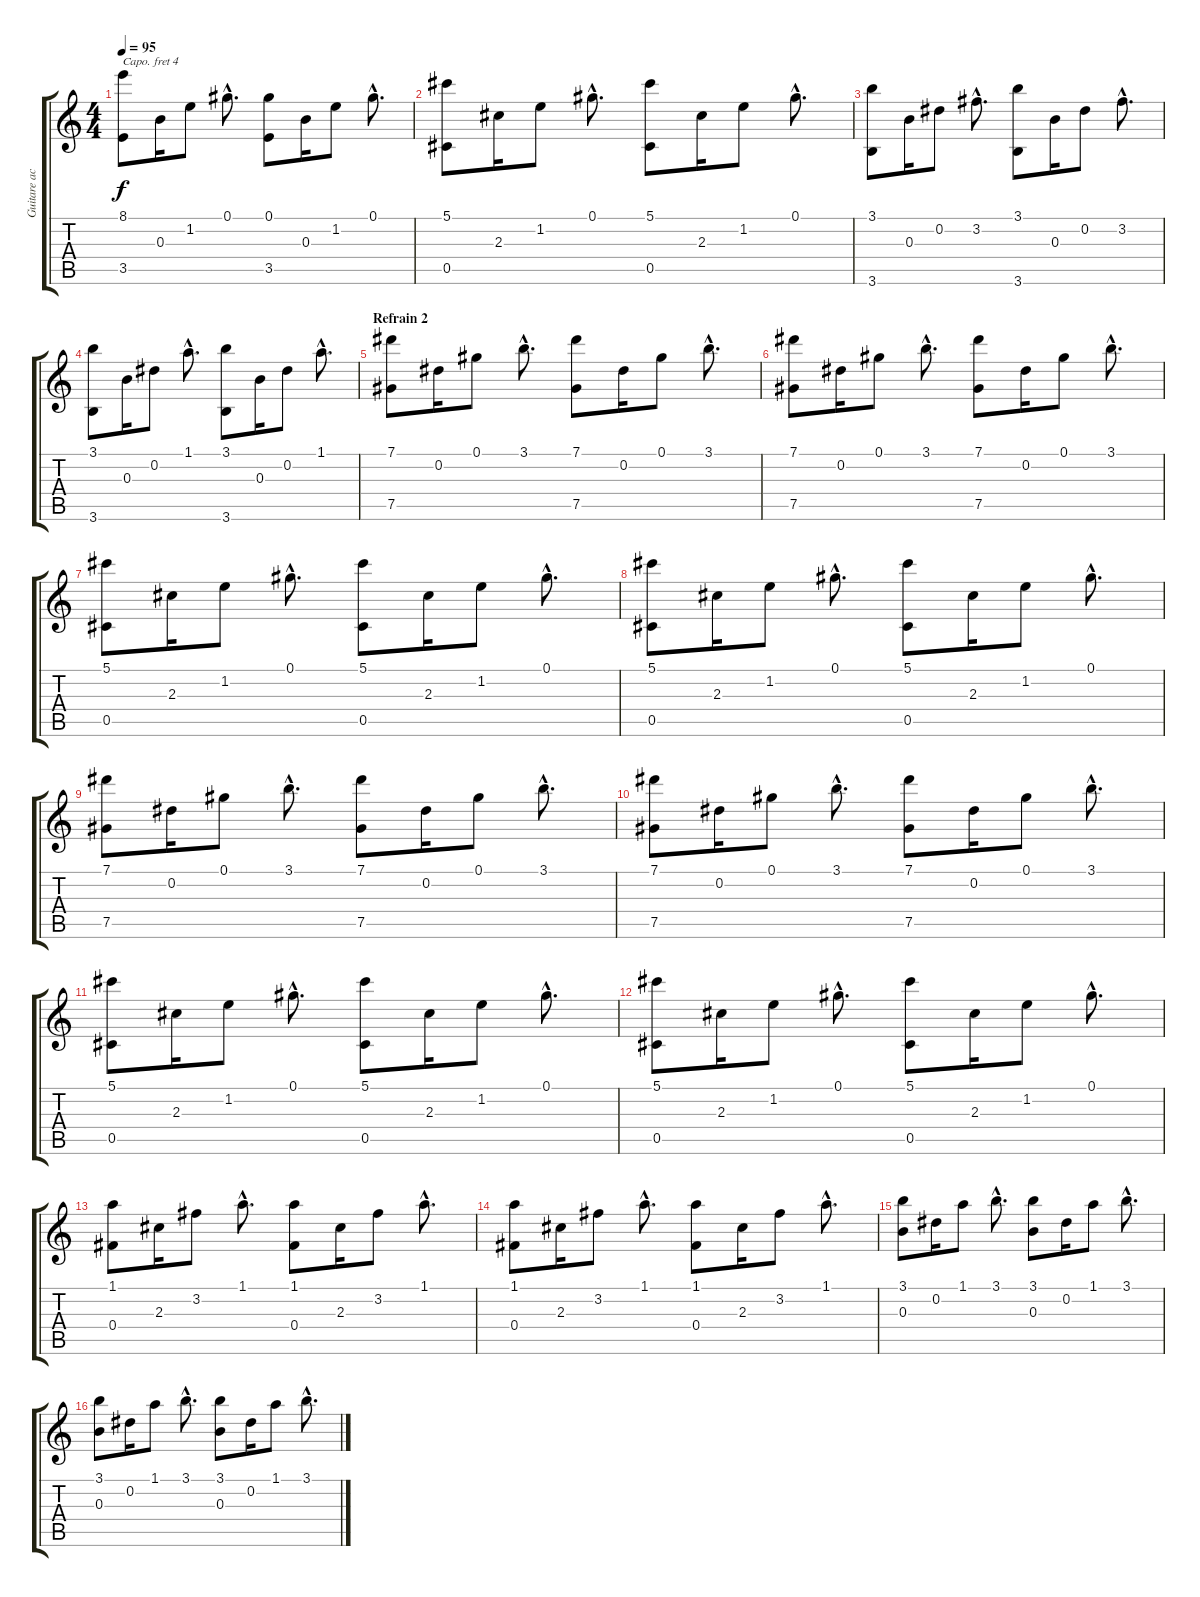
\track ("Guitare acoustique1" "Guitare ac") {instrument acousticguitarsteel}
\staff {score tabs}
\capo 4
\tuning (E4 B3 G3 D3 A2 E2) {hide}
\ts (4 4)
\tempo 95
\clef g2
\ks c
(8.1 3.5).8{dy f} 0.3.16 1.2.8 0.1{hac}.8{d} (0.1 3.5).8 0.3.16 1.2.8 0.1{hac}.8{d} |
(5.1 0.5).8 2.3.16 1.2.8 0.1{hac}.8{d} (5.1 0.5).8 2.3.16 1.2.8 0.1{hac}.8{d} |
(3.1 3.6).8 0.3.16 0.2.8 3.2{hac}.8{d} (3.1 3.6).8 0.3.16 0.2.8 3.2{hac}.8{d} |
(3.1 3.6).8 0.3.16 0.2.8 1.1{hac}.8{d} (3.1 3.6).8 0.3.16 0.2.8 1.1{hac}.8{d} |
\section ("" "Refrain 2")
(7.1 7.5).8 0.2.16 0.1.8 3.1{hac}.8{d} (7.1 7.5).8 0.2.16 0.1.8 3.1{hac}.8{d} |
(7.1 7.5).8 0.2.16 0.1.8 3.1{hac}.8{d} (7.1 7.5).8 0.2.16 0.1.8 3.1{hac}.8{d} |
(5.1 0.5).8 2.3.16 1.2.8 0.1{hac}.8{d} (5.1 0.5).8 2.3.16 1.2.8 0.1{hac}.8{d} |
(5.1 0.5).8 2.3.16 1.2.8 0.1{hac}.8{d} (5.1 0.5).8 2.3.16 1.2.8 0.1{hac}.8{d} |
(7.1 7.5).8 0.2.16 0.1.8 3.1{hac}.8{d} (7.1 7.5).8 0.2.16 0.1.8 3.1{hac}.8{d} |
(7.1 7.5).8 0.2.16 0.1.8 3.1{hac}.8{d} (7.1 7.5).8 0.2.16 0.1.8 3.1{hac}.8{d} |
(5.1 0.5).8 2.3.16 1.2.8 0.1{hac}.8{d} (5.1 0.5).8 2.3.16 1.2.8 0.1{hac}.8{d} |
(5.1 0.5).8 2.3.16 1.2.8 0.1{hac}.8{d} (5.1 0.5).8 2.3.16 1.2.8 0.1{hac}.8{d} |
(1.1 0.4).8 2.3.16 3.2.8 1.1{hac}.8{d} (1.1 0.4).8 2.3.16 3.2.8 1.1{hac}.8{d} |
(1.1 0.4).8 2.3.16 3.2.8 1.1{hac}.8{d} (1.1 0.4).8 2.3.16 3.2.8 1.1{hac}.8{d} |
(3.1 0.3).8 0.2.16 1.1.8 3.1{hac}.8{d} (3.1 0.3).8 0.2.16 1.1.8 3.1{hac}.8{d} |
(3.1 0.3).8 0.2.16 1.1.8 3.1{hac}.8{d} (3.1 0.3).8 0.2.16 1.1.8 3.1{hac}.8{d}
